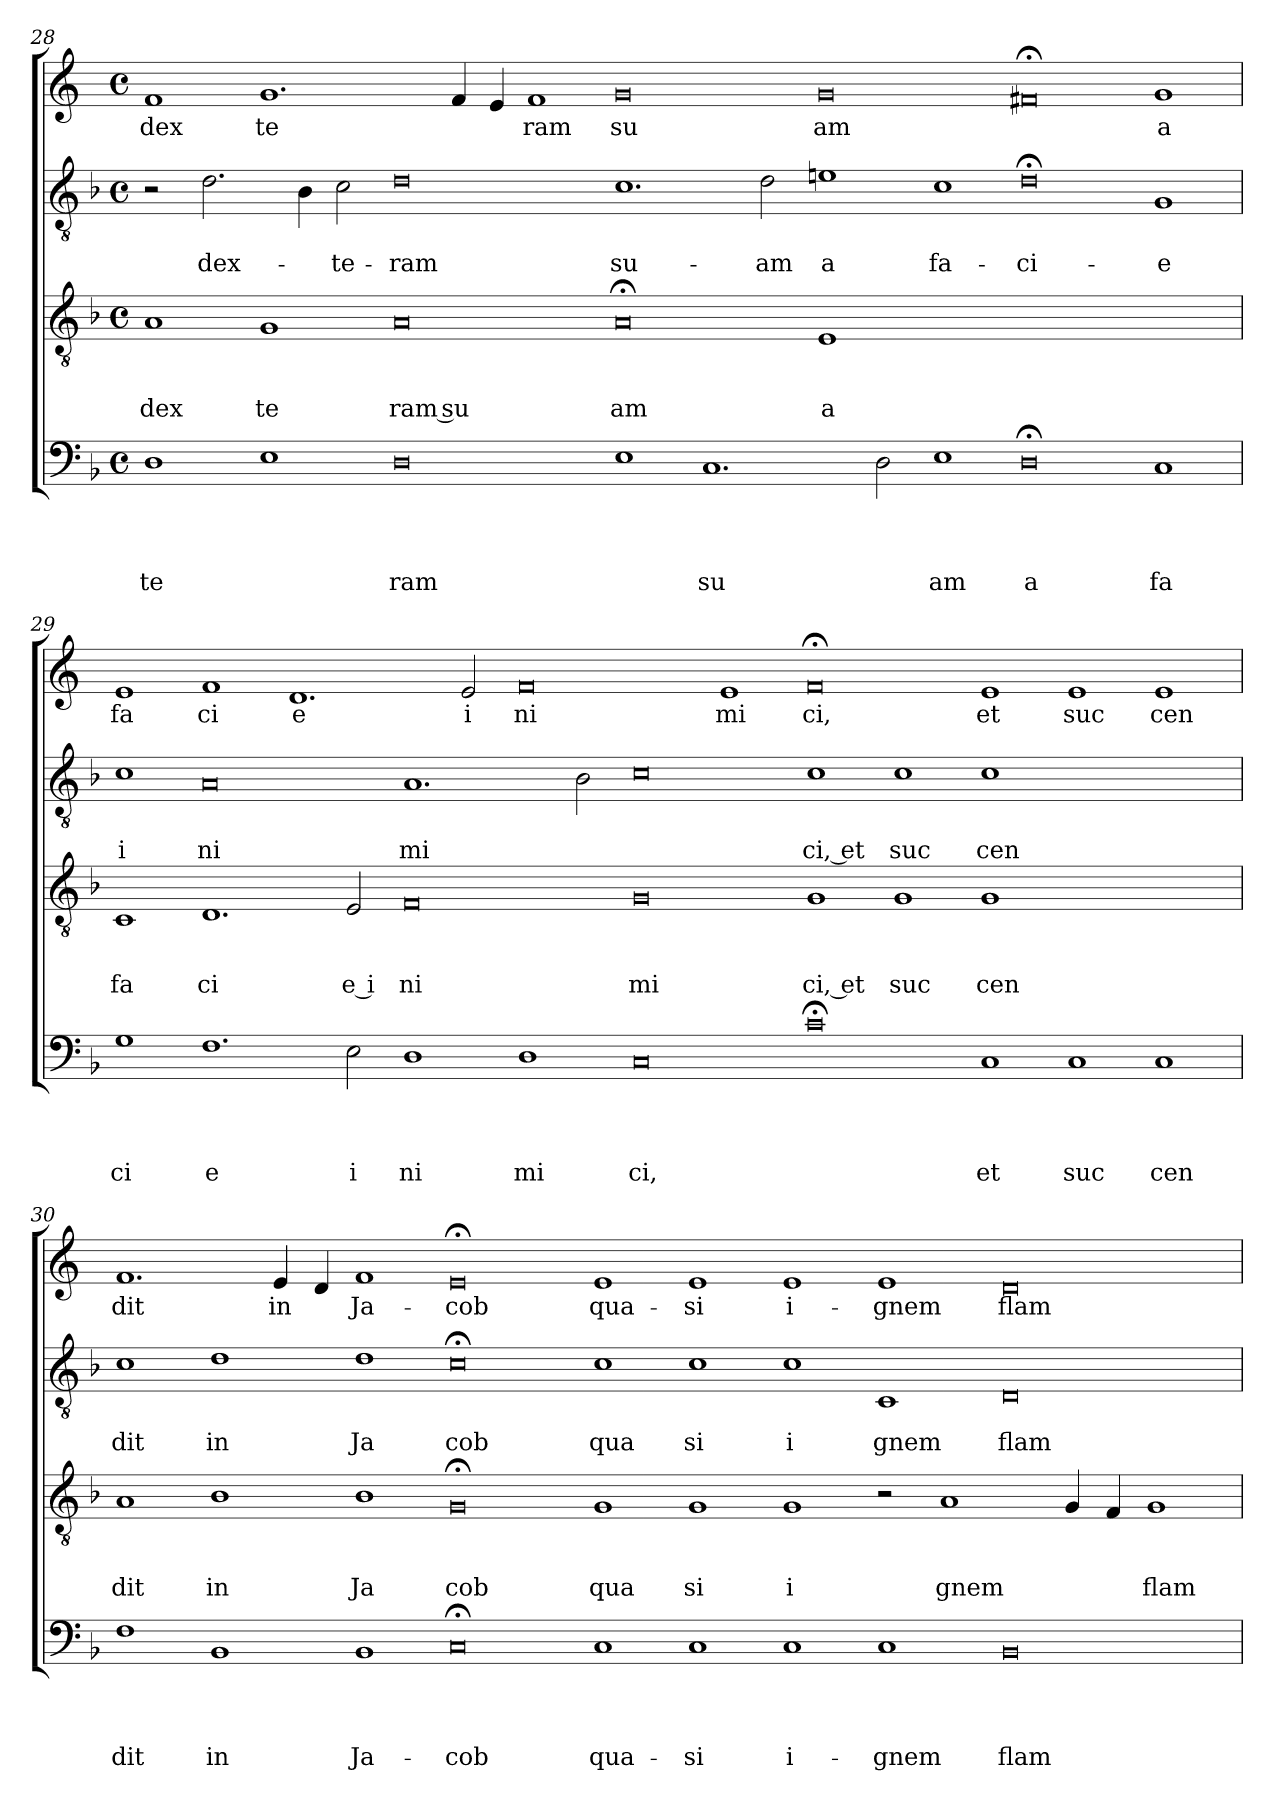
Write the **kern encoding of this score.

**kern	**text	**text	**text	**text	**kern	**text	**text	**text	**kern	**text	**text	**kern	**text
*part4	*part4	*part4	*part4	*part4	*part3	*part3	*part3	*part3	*part2	*part2	*part2	*part1	*part1
*staff4	*staff4	*staff4	*staff4	*staff4	*staff3	*staff3	*staff3	*staff3	*staff2	*staff2	*staff2	*staff1	*staff1
!!LO:PB:g=z
*clefF4	*	*	*	*	*clefGv2	*	*	*	*clefGv2	*	*	*clefG2	*
*	*	*	*	*	*	*	*	*	*	*	*	*ITrd-3c-5	*
*k[b-]	*	*	*	*	*k[b-]	*	*	*	*k[b-]	*	*	*k[b-]	*
*F:	*	*	*	*	*F:	*	*	*	*F:	*	*	*F:	*
*M4/4	*	*	*	*	*M4/4	*	*	*	*M4/4	*	*	*M4/4	*
*met(c)	*	*	*	*	*met(c)	*	*	*	*met(c)	*	*	*met(c)	*
=28	=28	=28	=28	=28	=28	=28	=28	=28	=28	=28	=28	=28	=28
!	!	!	!	!LO:LY:b	!	!	!	!LO:LY:b	!	!	!	!	!LO:LY:b
1D	.	.	.	te	1A	.	.	dex	2r	.	.	1b-	dex
!	!	!	!	!	!	!	!	!	!	!	!LO:LY:b	!	!
.	.	.	.	.	.	.	.	.	2.d\	.	dex-	.	.
!	!	!	!	!	!	!	!	!LO:LY:b	!	!	!	!	!LO:LY:b
1E	.	.	.	.	1G	.	.	te	.	.	.	1.cc	te
.	.	.	.	.	.	.	.	.	4B-\	.	.	.	.
!	!	!	!	!	!	!	!	!	!	!	!LO:LY:b	!	!
.	.	.	.	.	.	.	.	.	2c\	.	-te-	.	.
!	!	!	!	!LO:LY:b	!	!	!	!LO:LY:b	!	!	!LO:LY:b	!	!
0D	.	.	.	ram	0A	.	.	ram su	0d	.	-ram	.	.
.	.	.	.	.	.	.	.	.	.	.	.	4b-/	.
.	.	.	.	.	.	.	.	.	.	.	.	4a/	.
!	!	!	!	!	!	!	!	!	!	!	!	!	!LO:LY:b
.	.	.	.	.	.	.	.	.	.	.	.	1b-	ram
!	!	!	!	!	!	!	!	!LO:LY:b	!	!	!LO:LY:b	!	!LO:LY:b
1E	.	.	.	.	0A;	.	.	am	1.c	.	su-	0cc	su
!	!	!	!	!LO:LY:b	!	!	!	!	!	!	!	!	!
1.C	.	.	.	su	.	.	.	.	.	.	.	.	.
!	!	!	!	!	!	!	!	!	!	!	!LO:LY:b	!	!
.	.	.	.	.	.	.	.	.	2d\	.	-am	.	.
!	!	!	!	!	!	!	!	!LO:LY:b	!	!	!LO:LY:b	!	!LO:LY:b
.	.	.	.	.	1E	.	.	a	1en	.	a	0cc	am
2D\	.	.	.	.	.	.	.	.	.	.	.	.	.
!	!	!	!	!LO:LY:b	!	!	!	!	!	!	!LO:LY:b	!	!
1E	.	.	.	am	00ryy	.	.	.	1c	.	fa-	.	.
!	!	!	!	!LO:LY:b	!	!	!	!	!	!	!LO:LY:b	!	!
0D;<	.	.	.	a	.	.	.	.	0d;<	.	-ci-	0bn;	.
!	!	!	!	!LO:LY:b	!	!	!	!	!	!	!LO:LY:b	!	!LO:LY:b
1C	.	.	.	fa	.	.	.	.	1G	.	-e	1cc	a
!!LO:LB:g=z
=29	=29	=29	=29	=29	=29	=29	=29	=29	=29	=29	=29	=29	=29
!	!	!	!	!LO:LY:b	!	!	!	!LO:LY:b	!	!	!LO:LY:b	!	!LO:LY:b
1G	.	.	.	ci	1C	.	.	fa	1c	.	i	1a	fa
!	!	!	!	!LO:LY:b	!	!	!	!LO:LY:b	!	!	!LO:LY:b	!	!LO:LY:b
1.F	.	.	.	e	1.D	.	.	ci	0A	.	ni	1b-	ci
!	!	!	!	!	!	!	!	!	!	!	!	!	!LO:LY:b
.	.	.	.	.	.	.	.	.	.	.	.	1.g	e
!	!	!	!	!LO:LY:b	!	!	!	!LO:LY:b:rj	!	!	!	!	!
2E\	.	.	.	i	2E/	.	.	e i	.	.	.	.	.
!	!	!	!	!LO:LY:b	!	!	!	!LO:LY:b	!	!	!LO:LY:b	!	!
1D	.	.	.	ni	0F	.	.	ni	1.A	.	mi	.	.
!	!	!	!	!	!	!	!	!	!	!	!	!	!LO:LY:b
.	.	.	.	.	.	.	.	.	.	.	.	2a/	i
!	!	!	!	!LO:LY:b	!	!	!	!	!	!	!	!	!LO:LY:b
1D	.	.	.	mi	.	.	.	.	.	.	.	0b-	ni
.	.	.	.	.	.	.	.	.	2B-\	.	.	.	.
!	!	!	!	!LO:LY:b	!	!	!	!LO:LY:b	!	!	!	!	!
0C	.	.	.	ci,	0G	.	.	mi	0c	.	.	.	.
!	!	!	!	!	!	!	!	!	!	!	!	!	!LO:LY:b
.	.	.	.	.	.	.	.	.	.	.	.	1a	mi
!	!	!	!	!	!	!	!	!LO:LY:b:rj	!	!	!LO:LY:b:rj	!	!LO:LY:b
0c;<	.	.	.	.	1G	.	.	ci, et	1c	.	ci, et	0b-;	ci,
!	!	!	!	!	!	!	!	!LO:LY:b	!	!	!LO:LY:b	!	!
.	.	.	.	.	1G	.	.	suc	1c	.	suc	.	.
!	!	!	!	!LO:LY:b	!	!	!	!LO:LY:b	!	!	!LO:LY:b	!	!LO:LY:b
1C	.	.	.	et	1G	.	.	cen	1c	.	cen	1a	et
!	!	!	!	!LO:LY:b	!	!	!	!	!	!	!	!	!LO:LY:b
1C	.	.	.	suc	0ryy	.	.	.	0ryy	.	.	1a	suc
!	!	!	!	!LO:LY:b	!	!	!	!	!	!	!	!	!LO:LY:b
1C	.	.	.	cen	.	.	.	.	.	.	.	1a	cen
!!LO:LB:g=z
=30	=30	=30	=30	=30	=30	=30	=30	=30	=30	=30	=30	=30	=30
!	!	!	!	!LO:LY:b	!	!	!	!LO:LY:b	!	!	!LO:LY:b	!	!LO:LY:b
1F	.	.	.	dit	1A	.	.	dit	1c	.	dit	1.b-	dit
!	!	!	!	!LO:LY:b	!	!	!	!LO:LY:b	!	!	!LO:LY:b	!	!
1BB-	.	.	.	in	1B-	.	.	in	1d	.	in	.	.
!	!	!	!	!	!	!	!	!	!	!	!	!	!LO:LY:b
.	.	.	.	.	.	.	.	.	.	.	.	4a/	in
.	.	.	.	.	.	.	.	.	.	.	.	4g/	.
!	!	!	!	!LO:LY:b	!	!	!	!LO:LY:b	!	!	!LO:LY:b	!	!LO:LY:b
1BB-	.	.	.	Ja-	1B-	.	.	Ja	1d	.	Ja	1b-	Ja-
!	!	!	!	!LO:LY:b	!	!	!	!LO:LY:b	!	!	!LO:LY:b	!	!LO:LY:b
0C;	.	.	.	-cob	0G;	.	.	cob	0c;<	.	cob	0a;	-cob
!	!	!	!	!LO:LY:b	!	!	!	!LO:LY:b	!	!	!LO:LY:b	!	!LO:LY:b
1C	.	.	.	qua-	1G	.	.	qua	1c	.	qua	1a	qua-
!	!	!	!	!LO:LY:b	!	!	!	!LO:LY:b	!	!	!LO:LY:b	!	!LO:LY:b
1C	.	.	.	-si	1G	.	.	si	1c	.	si	1a	-si
!	!	!	!	!LO:LY:b	!	!	!	!LO:LY:b	!	!	!LO:LY:b	!	!LO:LY:b
1C	.	.	.	i-	1G	.	.	i	1c	.	i	1a	i-
!	!	!	!	!LO:LY:b	!	!	!	!	!	!	!LO:LY:b	!	!LO:LY:b
1C	.	.	.	-gnem	2r	.	.	.	1C	.	gnem	1a	-gnem
!	!	!	!	!	!	!	!	!LO:LY:b	!	!	!	!	!
.	.	.	.	.	1A	.	.	gnem	.	.	.	.	.
!	!	!	!	!LO:LY:b	!	!	!	!	!	!	!LO:LY:b	!	!LO:LY:b
0BB-	.	.	.	flam-	.	.	.	.	0D	.	flam	0g	flam-
.	.	.	.	.	4G/	.	.	.	.	.	.	.	.
.	.	.	.	.	4F/	.	.	.	.	.	.	.	.
!	!	!	!	!	!	!	!	!LO:LY:b	!	!	!	!	!
.	.	.	.	.	1G	.	.	flam	.	.	.	.	.
=	=	=	=	=	=	=	=	=	=	=	=	=	=
*-	*-	*-	*-	*-	*-	*-	*-	*-	*-	*-	*-	*-	*-
